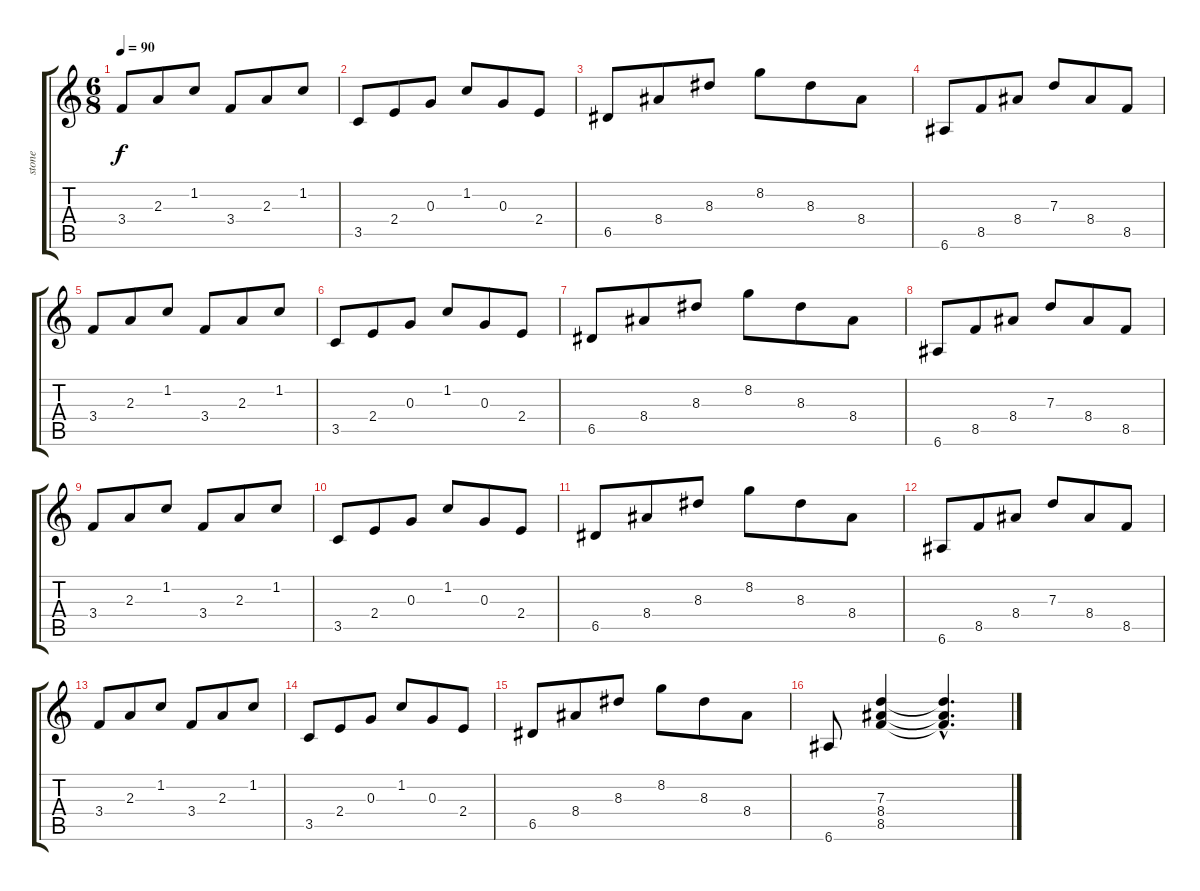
\track ("stone" "stone") {instrument overdrivenguitar}
\staff {score tabs}
\tuning (E4 B3 G3 D3 A2 E2) {hide}
\ts (6 8)
\tempo 90
\clef g2
\ks c
3.4.8{dy f} 2.3.8 1.2.8 3.4.8 2.3.8 1.2.8 |
3.5.8 2.4.8 0.3.8 1.2.8 0.3.8 2.4.8 |
6.5.8 8.4.8 8.3.8 8.2.8 8.3.8 8.4.8 |
6.6.8 8.5.8 8.4.8 7.3.8 8.4.8 8.5.8 |
3.4.8 2.3.8 1.2.8 3.4.8 2.3.8 1.2.8 |
3.5.8 2.4.8 0.3.8 1.2.8 0.3.8 2.4.8 |
6.5.8 8.4.8 8.3.8 8.2.8 8.3.8 8.4.8 |
6.6.8 8.5.8 8.4.8 7.3.8 8.4.8 8.5.8 |
3.4.8 2.3.8 1.2.8 3.4.8 2.3.8 1.2.8 |
3.5.8 2.4.8 0.3.8 1.2.8 0.3.8 2.4.8 |
6.5.8 8.4.8 8.3.8 8.2.8 8.3.8 8.4.8 |
6.6.8 8.5.8 8.4.8 7.3.8 8.4.8 8.5.8 |
3.4.8 2.3.8 1.2.8 3.4.8 2.3.8 1.2.8 |
3.5.8 2.4.8 0.3.8 1.2.8 0.3.8 2.4.8 |
6.5.8 8.4.8 8.3.8 8.2.8 8.3.8 8.4.8 |
6.6.8 (7.3 8.4 8.5).4 (7.3{hac t} 8.4{hac t} 8.5{hac t}).4{d}
